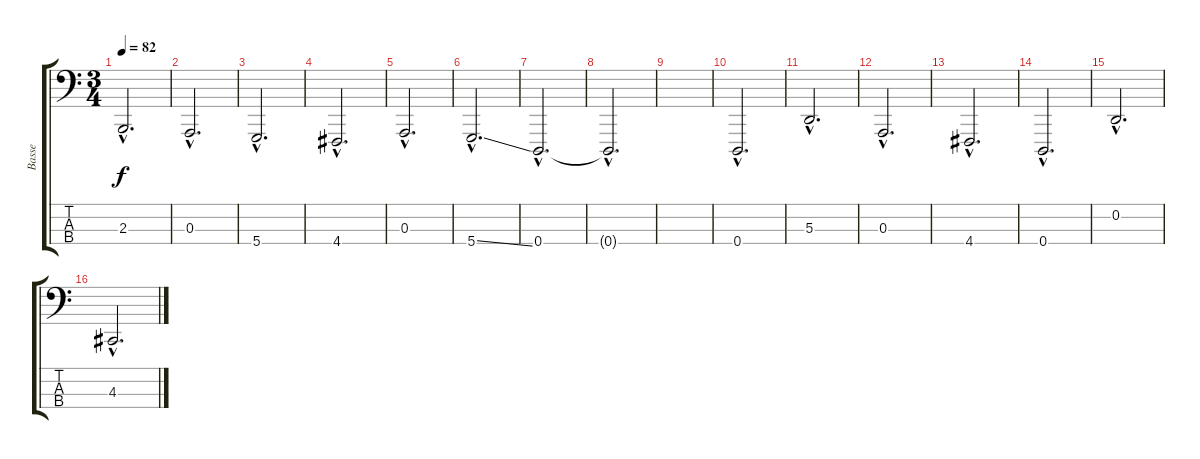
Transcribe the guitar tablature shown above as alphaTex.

\track ("Basse" "Basse") {instrument lead8bassandlead}
\staff {score tabs}
\tuning (G2 D2 A1 D1) {hide}
\ts (3 4)
\tempo 82
\clef f4
\ks c
2.3{hac}.2{d dy f} |
0.3{hac}.2{d} |
5.4{hac}.2{d} |
4.4{hac}.2{d} |
0.3{hac}.2{d} |
5.4{ss hac}.2{d} |
0.4{hac}.2{d} |
0.4{hac t}.2{d} |
|
0.4{hac}.2{d} |
5.3{hac}.2{d} |
0.3{hac}.2{d} |
4.4{hac}.2{d} |
0.4{hac}.2{d} |
0.2{hac}.2{d} |
4.3{hac}.2{d}
